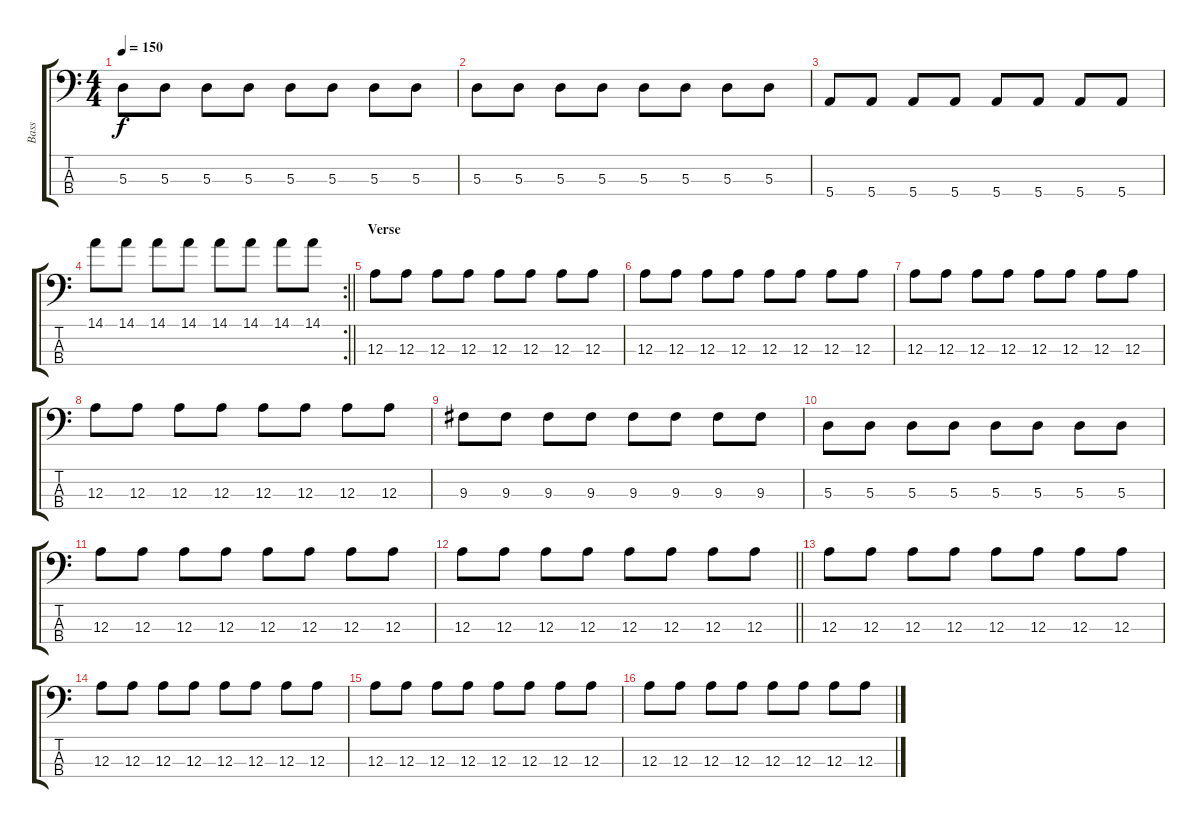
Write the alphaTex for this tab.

\track ("Bass" "Bass") {instrument electricbassfinger}
\staff {score tabs}
\tuning (G2 D2 A1 E1) {hide}
\ts (4 4)
\tempo 150
\clef f4
\ks c
5.3.8{dy f} 5.3.8 5.3.8 5.3.8 5.3.8 5.3.8 5.3.8 5.3.8 |
5.3.8 5.3.8 5.3.8 5.3.8 5.3.8 5.3.8 5.3.8 5.3.8 |
5.4.8 5.4.8 5.4.8 5.4.8 5.4.8 5.4.8 5.4.8 5.4.8 |
\rc 2
\barLineRight lightlight
14.1.8 14.1.8 14.1.8 14.1.8 14.1.8 14.1.8 14.1.8 14.1.8 |
\section ("" "Verse")
12.3.8 12.3.8 12.3.8 12.3.8 12.3.8 12.3.8 12.3.8 12.3.8 |
12.3.8 12.3.8 12.3.8 12.3.8 12.3.8 12.3.8 12.3.8 12.3.8 |
12.3.8 12.3.8 12.3.8 12.3.8 12.3.8 12.3.8 12.3.8 12.3.8 |
12.3.8 12.3.8 12.3.8 12.3.8 12.3.8 12.3.8 12.3.8 12.3.8 |
9.3.8 9.3.8 9.3.8 9.3.8 9.3.8 9.3.8 9.3.8 9.3.8 |
5.3.8 5.3.8 5.3.8 5.3.8 5.3.8 5.3.8 5.3.8 5.3.8 |
12.3.8 12.3.8 12.3.8 12.3.8 12.3.8 12.3.8 12.3.8 12.3.8 |
\barLineRight lightlight
12.3.8 12.3.8 12.3.8 12.3.8 12.3.8 12.3.8 12.3.8 12.3.8 |
12.3.8 12.3.8 12.3.8 12.3.8 12.3.8 12.3.8 12.3.8 12.3.8 |
12.3.8 12.3.8 12.3.8 12.3.8 12.3.8 12.3.8 12.3.8 12.3.8 |
12.3.8 12.3.8 12.3.8 12.3.8 12.3.8 12.3.8 12.3.8 12.3.8 |
12.3.8 12.3.8 12.3.8 12.3.8 12.3.8 12.3.8 12.3.8 12.3.8
